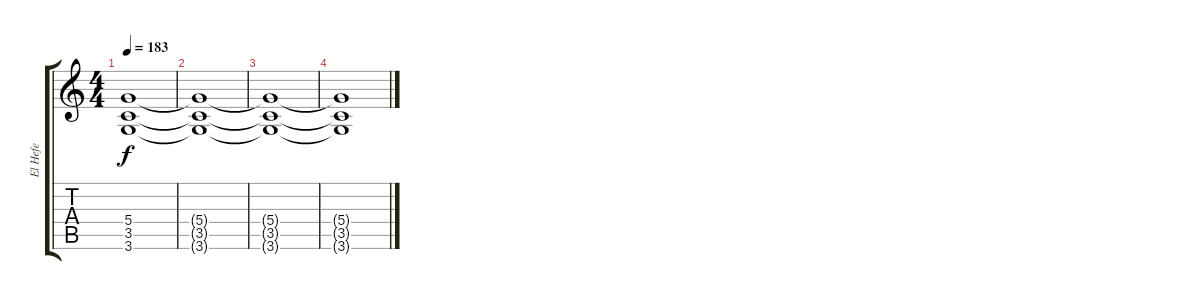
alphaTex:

\track ("El Hefe" "El Hefe") {instrument distortionguitar}
\staff {score tabs}
\tuning (E4 B3 G3 D3 A2 E2) {hide}
\ts (4 4)
\tempo 183
\clef g2
\ks c
(5.4{t} 3.5{t} 3.6{t}).1{dy f} |
(5.4{t} 3.5{t} 3.6{t}).1 |
(5.4{t} 3.5{t} 3.6{t}).1 |
(5.4{t} 3.5{t} 3.6{t}).1
